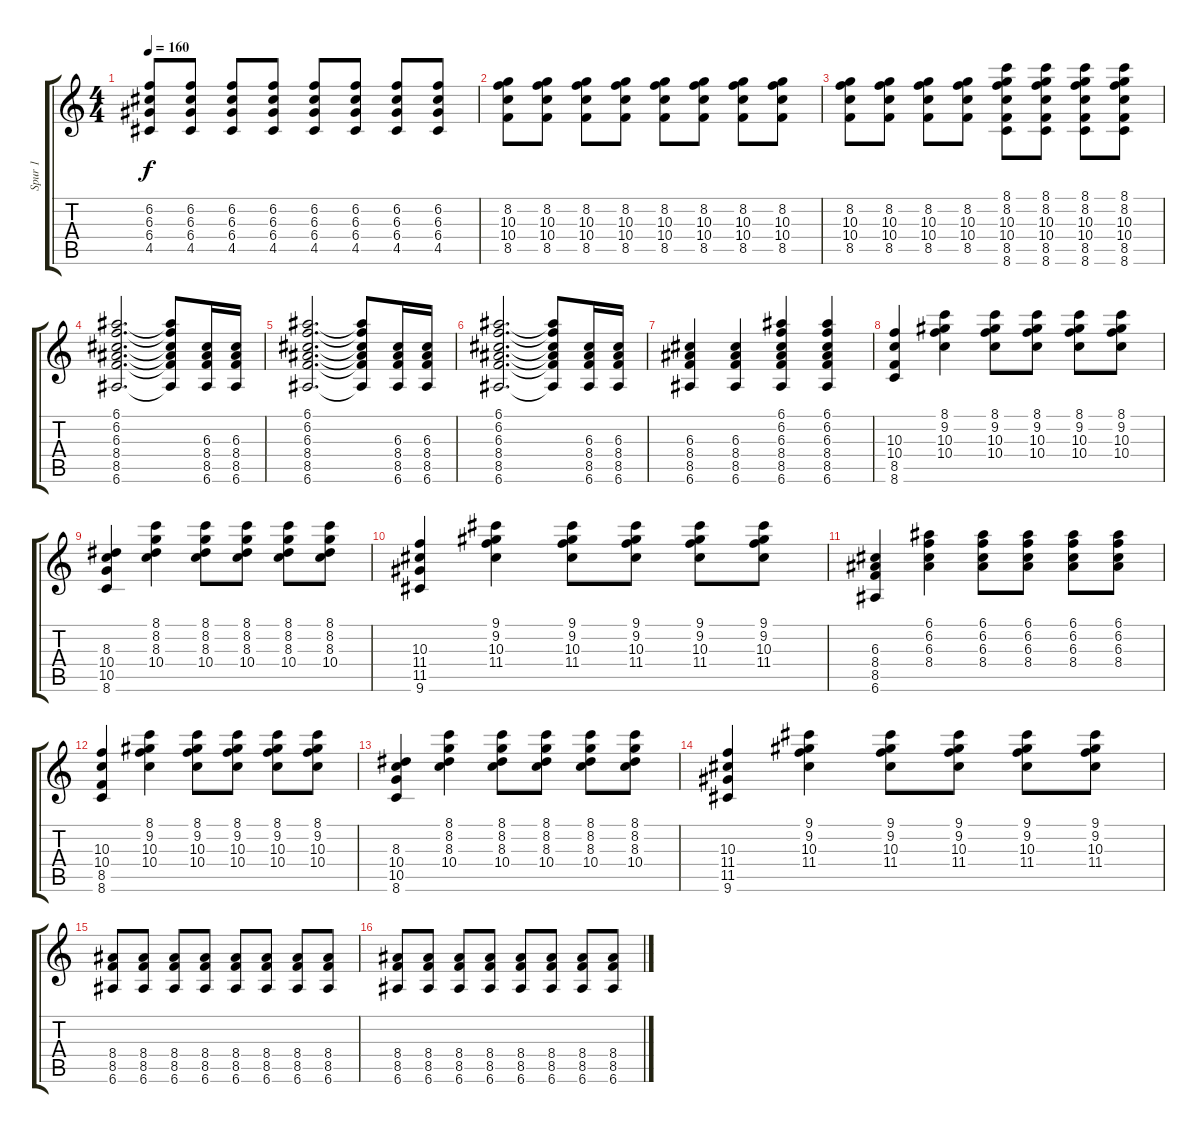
\track ("Spur 1" "Spur 1") {instrument distortionguitar}
\staff {score tabs}
\tuning (E4 B3 G3 D3 A2 E2) {hide}
\ts (4 4)
\tempo 160
\clef g2
\ks c
(6.2 6.3 6.4 4.5).8{dy f} (6.2 6.3 6.4 4.5).8 (6.2 6.3 6.4 4.5).8 (6.2 6.3 6.4 4.5).8 (6.2 6.3 6.4 4.5).8 (6.2 6.3 6.4 4.5).8 (6.2 6.3 6.4 4.5).8 (6.2 6.3 6.4 4.5).8 |
(8.2 10.3 10.4 8.5).8 (8.2 10.3 10.4 8.5).8 (8.2 10.3 10.4 8.5).8 (8.2 10.3 10.4 8.5).8 (8.2 10.3 10.4 8.5).8 (8.2 10.3 10.4 8.5).8 (8.2 10.3 10.4 8.5).8 (8.2 10.3 10.4 8.5).8 |
(8.2 10.3 10.4 8.5).8 (8.2 10.3 10.4 8.5).8 (8.2 10.3 10.4 8.5).8 (8.2 10.3 10.4 8.5).8 (8.1 8.2 10.3 10.4 8.5 8.6).8 (8.1 8.2 10.3 10.4 8.5 8.6).8 (8.1 8.2 10.3 10.4 8.5 8.6).8 (8.1 8.2 10.3 10.4 8.5 8.6).8 |
(6.1 6.2 6.3 8.4 8.5 6.6).2{d} (6.1{t} 6.2{t} 6.3{t} 8.4{t} 8.5{t} 6.6{t}).8 (6.3 8.4 8.5 6.6).16 (6.3 8.4 8.5 6.6).16 |
(6.1 6.2 6.3 8.4 8.5 6.6).2{d} (6.1{t} 6.2{t} 6.3{t} 8.4{t} 8.5{t} 6.6{t}).8 (6.3 8.4 8.5 6.6).16 (6.3 8.4 8.5 6.6).16 |
(6.1 6.2 6.3 8.4 8.5 6.6).2{d} (6.1{t} 6.2{t} 6.3{t} 8.4{t} 8.5{t} 6.6{t}).8 (6.3 8.4 8.5 6.6).16 (6.3 8.4 8.5 6.6).16 |
(6.3 8.4 8.5 6.6).4 (6.3 8.4 8.5 6.6).4 (6.1 6.2 6.3 8.4 8.5 6.6).4 (6.1 6.2 6.3 8.4 8.5 6.6).4 |
(10.3 10.4 8.5 8.6).4 (8.1 9.2 10.3 10.4).4 (8.1 9.2 10.3 10.4).8 (8.1 9.2 10.3 10.4).8 (8.1 9.2 10.3 10.4).8 (8.1 9.2 10.3 10.4).8 |
(8.3 10.4 10.5 8.6).4 (8.1 8.2 8.3 10.4).4 (8.1 8.2 8.3 10.4).8 (8.1 8.2 8.3 10.4).8 (8.1 8.2 8.3 10.4).8 (8.1 8.2 8.3 10.4).8 |
(10.3 11.4 11.5 9.6).4 (9.1 9.2 10.3 11.4).4 (9.1 9.2 10.3 11.4).8 (9.1 9.2 10.3 11.4).8 (9.1 9.2 10.3 11.4).8 (9.1 9.2 10.3 11.4).8 |
(6.3 8.4 8.5 6.6).4 (6.1 6.2 6.3 8.4).4 (6.1 6.2 6.3 8.4).8 (6.1 6.2 6.3 8.4).8 (6.1 6.2 6.3 8.4).8 (6.1 6.2 6.3 8.4).8 |
(10.3 10.4 8.5 8.6).4 (8.1 9.2 10.3 10.4).4 (8.1 9.2 10.3 10.4).8 (8.1 9.2 10.3 10.4).8 (8.1 9.2 10.3 10.4).8 (8.1 9.2 10.3 10.4).8 |
(8.3 10.4 10.5 8.6).4 (8.1 8.2 8.3 10.4).4 (8.1 8.2 8.3 10.4).8 (8.1 8.2 8.3 10.4).8 (8.1 8.2 8.3 10.4).8 (8.1 8.2 8.3 10.4).8 |
(10.3 11.4 11.5 9.6).4 (9.1 9.2 10.3 11.4).4 (9.1 9.2 10.3 11.4).8 (9.1 9.2 10.3 11.4).8 (9.1 9.2 10.3 11.4).8 (9.1 9.2 10.3 11.4).8 |
(8.4 8.5 6.6).8 (8.4 8.5 6.6).8 (8.4 8.5 6.6).8 (8.4 8.5 6.6).8 (8.4 8.5 6.6).8 (8.4 8.5 6.6).8 (8.4 8.5 6.6).8 (8.4 8.5 6.6).8 |
(8.4 8.5 6.6).8 (8.4 8.5 6.6).8 (8.4 8.5 6.6).8 (8.4 8.5 6.6).8 (8.4 8.5 6.6).8 (8.4 8.5 6.6).8 (8.4 8.5 6.6).8 (8.4 8.5 6.6).8
